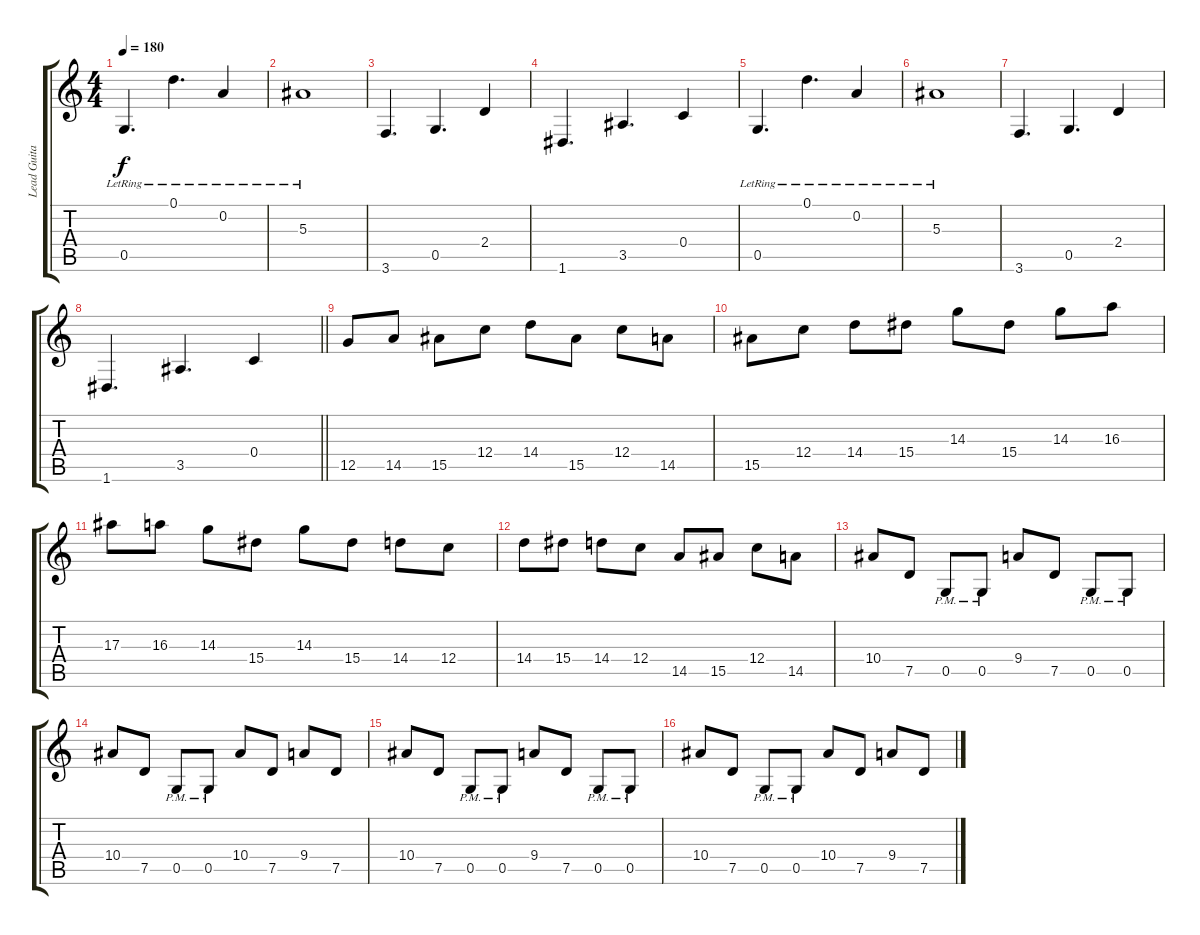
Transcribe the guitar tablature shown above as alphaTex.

\track ("Lead Guitar" "Lead Guita") {instrument overdrivenguitar}
\staff {score tabs}
\tuning (D4 A3 F3 C3 G2 D2) {hide}
\ts (4 4)
\tempo 180
\clef g2
\ks c
0.5{lr}.4{d dy f volume 14 instrument electricguitarjazz} 0.1{lr}.4{d} 0.2{lr}.4 |
5.3{lr}.1 |
3.6.4{d} 0.5.4{d} 2.4.4 |
1.6.4{d} 3.5.4{d} 0.4.4 |
0.5{lr}.4{d volume 14 instrument electricguitarjazz} 0.1{lr}.4{d} 0.2{lr}.4 |
5.3{lr}.1 |
3.6.4{d} 0.5.4{d} 2.4.4 |
\barLineRight lightlight
1.6.4{d} 3.5.4{d} 0.4.4 |
12.5.8{volume 13 instrument overdrivenguitar} 14.5.8 15.5.8 12.4.8 14.4.8 15.5.8 12.4.8 14.5.8 |
15.5.8 12.4.8 14.4.8 15.4.8 14.3.8 15.4.8 14.3.8 16.3.8 |
17.3.8 16.3.8 14.3.8 15.4.8 14.3.8 15.4.8 14.4.8 12.4.8 |
14.4.8 15.4.8 14.4.8 12.4.8 14.5.8 15.5.8 12.4.8 14.5.8 |
10.4.8 7.5.8 0.5{pm}.8 0.5{pm}.8 9.4.8 7.5.8 0.5{pm}.8 0.5{pm}.8 |
10.4.8 7.5.8 0.5{pm}.8 0.5{pm}.8 10.4.8 7.5.8 9.4.8 7.5.8 |
10.4.8 7.5.8 0.5{pm}.8 0.5{pm}.8 9.4.8 7.5.8 0.5{pm}.8 0.5{pm}.8 |
10.4.8 7.5.8 0.5{pm}.8 0.5{pm}.8 10.4.8 7.5.8 9.4.8 7.5.8
